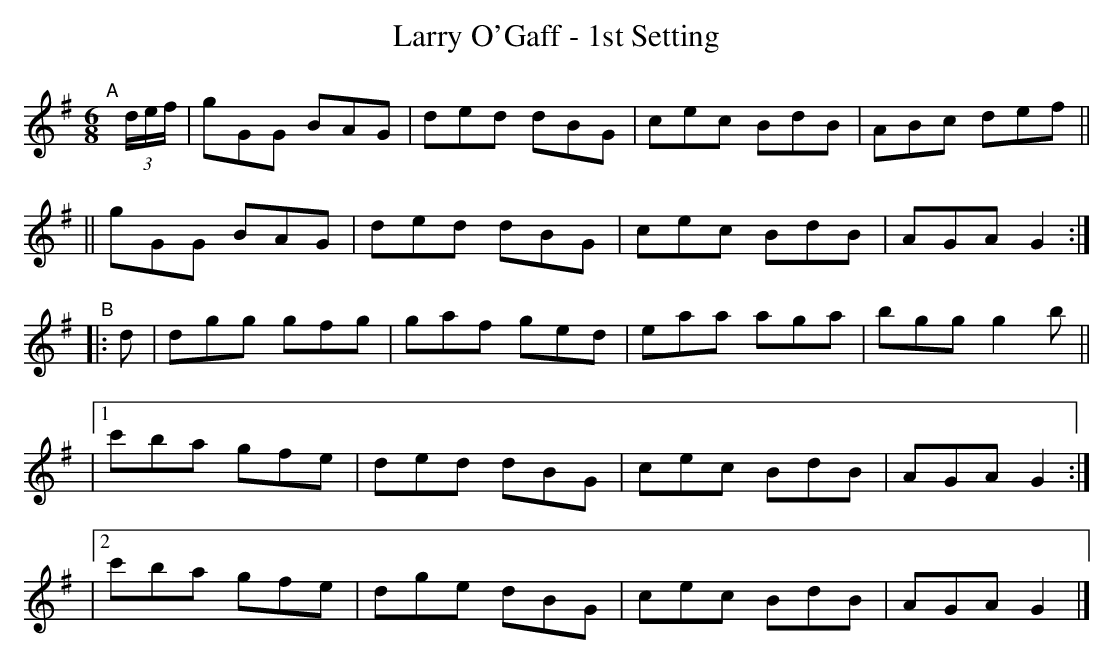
X:1
T: Larry O'Gaff - 1st Setting
M: 6/8
L: 1/8
K: G
"^A"[|] (3d/e/f/ \
|  gGG BAG | ded dBG | cec BdB | ABc def ||
|| gGG BAG | ded dBG | cec BdB | AGA G2 :|
"^B"|: d \
|    dgg gfg | gaf ged | eaa aga | bgg g2b ||
|[1 c'ba gfe | ded dBG | cec BdB | AGA G2 :|
|[2 c'ba gfe | dge dBG | cec BdB | AGA G2 |]
